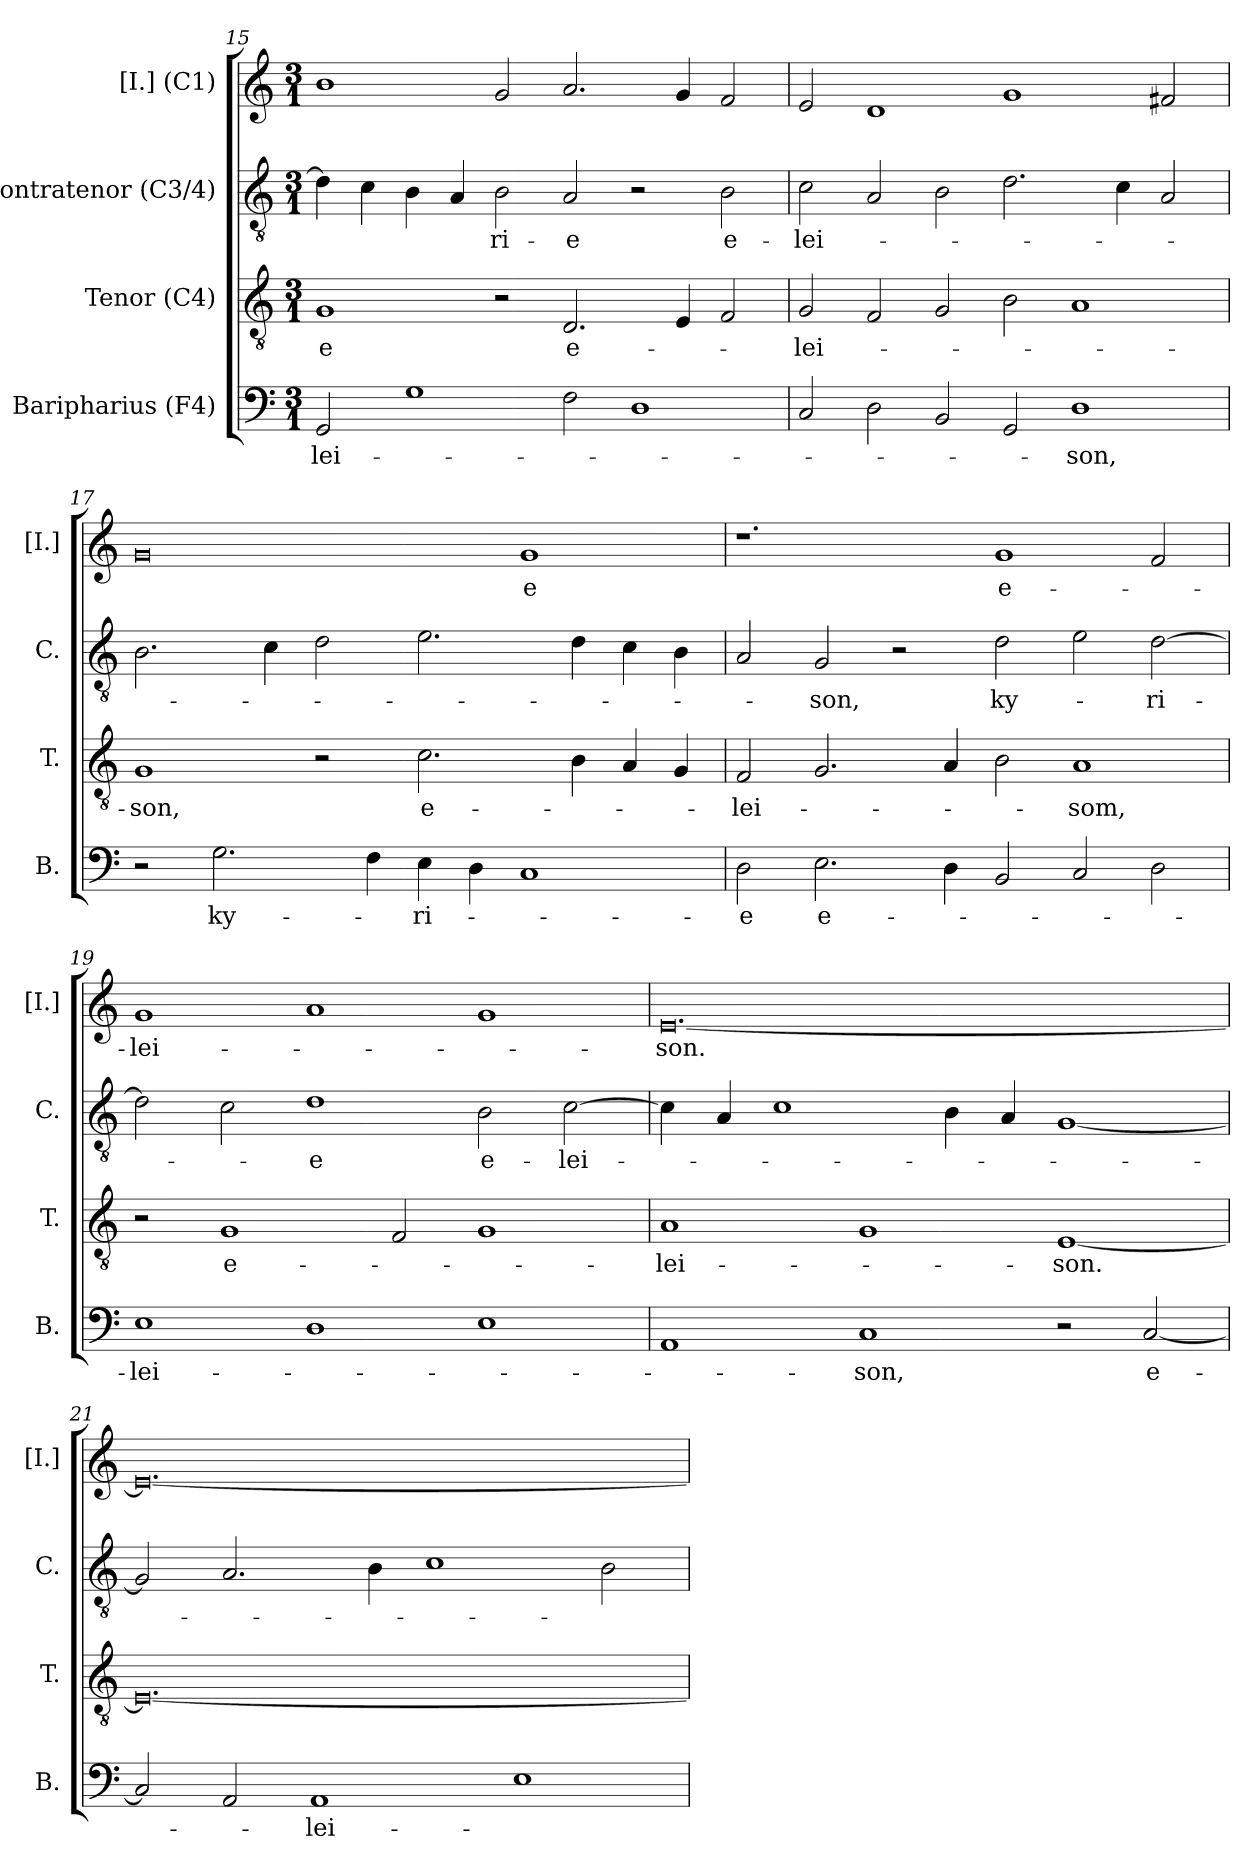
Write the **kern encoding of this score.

**kern	**text	**kern	**text	**kern	**text	**kern	**text
*part4	*part4	*part3	*part3	*part2	*part2	*part1	*part1
*staff4	*staff4	*staff3	*staff3	*staff2	*staff2	*staff1	*staff1
*I"Baripharius (F4)	*	*I"Tenor (C4)	*	*I"Contratenor (C3/4)	*	*I"[I.] (C1)	*
*I'B.	*	*I'T.	*	*I'C.	*	*I'[I.]	*
*clefF4	*	*clefGv2	*	*clefGv2	*	*clefG2	*
*	*	*ITrd7c12	*	*ITrd7c12	*	*	*
*k[]	*	*k[]	*	*k[]	*	*k[]	*
*C:	*	*C:	*	*C:	*	*C:	*
*M3/1	*	*M3/1	*	*M3/1	*	*M3/1	*
=15	=15	=15	=15	=15	=15	=15	=15
!	!LO:LY:b:color=#000000	!	!	!	!	!	!
!	!	!	!LO:LY:b:color=#000000	!	!	!	!
2GGi/	-lei-	1GGi	-e	4Di\]	.	1bi	.
.	.	.	.	4Ci\	.	.	.
1Gi	.	.	.	4BBi\	.	.	.
.	.	.	.	4AAi/	.	.	.
!	!	!	!	!	!LO:LY:b:color=#000000	!	!
.	.	2r	.	2BBi\	-ri-	2gi/	.
!	!	!	!LO:LY:b:color=#000000	!	!	!	!
!	!	!	!	!	!LO:LY:b:color=#000000	!	!
2Fi\	.	2.DDi/	e-	2AAi/	-e	2.ai/	.
1Di	.	.	.	2r	.	.	.
.	.	4EEi/	.	.	.	4gi/	.
!	!	!	!	!	!LO:LY:b:color=#000000	!	!
.	.	2FFi/	.	2BBi\	e-	2fi/	.
!!LO:PB:g=z
=16	=16	=16	=16	=16	=16	=16	=16
!	!	!	!LO:LY:b:color=#000000	!	!	!	!
!	!	!	!	!	!LO:LY:b:color=#000000	!	!
2Ci/	.	2GGi/	-lei-	2Ci\	-lei-	2ei/	.
2Di\	.	2FFi/	.	2AAi/	.	1di	.
2BBi/	.	2GGi/	.	2BBi\	.	.	.
2GGi/	.	2BBi\	.	2.Di\	.	1gi	.
!	!LO:LY:b:color=#000000	!	!	!	!	!	!
1Di	-son,	1AAi	.	.	.	.	.
.	.	.	.	4Ci\	.	.	.
.	.	.	.	2AAi/	.	2f#i/	.
=17	=17	=17	=17	=17	=17	=17	=17
!	!	!	!LO:LY:b:color=#000000	!	!	!	!
2r	.	1GGi	-son,	2.BBi\	.	0gi	.
!	!LO:LY:b:color=#000000	!	!	!	!	!	!
2.Gi\	ky-	.	.	.	.	.	.
.	.	.	.	4Ci\	.	.	.
.	.	2r	.	2Di\	.	.	.
4Fi\	.	.	.	.	.	.	.
!	!LO:LY:b:color=#000000	!	!	!	!	!	!
!	!	!	!LO:LY:b:color=#000000	!	!	!	!
4Ei\	-ri-	2.Ci\	e-	2.Ei\	.	.	.
4Di\	.	.	.	.	.	.	.
!	!	!	!	!	!	!	!LO:LY:b:color=#000000
1Ci	.	.	.	.	.	1gi	-e
.	.	4BBi\	.	4Di\	.	.	.
.	.	4AAi/	.	4Ci\	.	.	.
.	.	4GGi/	.	4BBi\	.	.	.
=18	=18	=18	=18	=18	=18	=18	=18
!	!LO:LY:b:color=#000000	!	!	!	!	!	!
!	!	!	!LO:LY:b:color=#000000	!	!	!	!
2Di\	-e	2FFi/	-lei-	2AAi/	.	1.r	.
!	!LO:LY:b:color=#000000	!	!	!	!	!	!
!	!	!	!	!	!LO:LY:b:color=#000000	!	!
2.Ei\	e-	2.GGi/	.	2GGi/	-son,	.	.
.	.	.	.	2r	.	.	.
4Di\	.	4AAi/	.	.	.	.	.
!	!	!	!	!	!LO:LY:b:color=#000000	!	!
!	!	!	!	!	!	!	!LO:LY:b:color=#000000
2BBi/	.	2BBi\	.	2Di\	ky-	1gi	e-
!	!	!	!LO:LY:b:color=#000000	!	!	!	!
2Ci/	.	1AAi	-som,	2Ei\	.	.	.
!	!	!	!	!	!LO:LY:b:color=#000000	!	!
2Di\	.	.	.	[2Di\	-ri-	2fi/	.
!!LO:LB:g=z
=19	=19	=19	=19	=19	=19	=19	=19
!	!LO:LY:b:color=#000000	!	!	!	!	!	!
!	!	!	!	!	!	!	!LO:LY:b:color=#000000
1Ei	-lei-	2r	.	2Di\]	.	1gi	-lei-
!	!	!	!LO:LY:b:color=#000000	!	!	!	!
.	.	1GGi	e-	2Ci\	.	.	.
!	!	!	!	!	!LO:LY:b:color=#000000	!	!
1Di	.	.	.	1Di	-e	1ai	.
.	.	2FFi/	.	.	.	.	.
!	!	!	!	!	!LO:LY:b:color=#000000	!	!
1Ei	.	1GGi	.	2BBi\	e-	1gi	.
!	!	!	!	!	!LO:LY:b:color=#000000	!	!
.	.	.	.	[2Ci\	-lei-	.	.
=20	=20	=20	=20	=20	=20	=20	=20
!	!	!	!LO:LY:b:color=#000000	!	!	!	!
!	!	!	!	!	!	!	!LO:LY:b:color=#000000
1AAi	.	1AAi	-lei-	4Ci\]	.	[0.ei	-son.
.	.	.	.	4AAi/	.	.	.
.	.	.	.	1Ci	.	.	.
!	!LO:LY:b:color=#000000	!	!	!	!	!	!
1Ci	-son,	1GGi	.	.	.	.	.
.	.	.	.	4BBi\	.	.	.
.	.	.	.	4AAi/	.	.	.
!	!	!	!LO:LY:b:color=#000000	!	!	!	!
2r	.	[1EEi	-son.	[1GGi	.	.	.
!	!LO:LY:b:color=#000000	!	!	!	!	!	!
[2Ci/	e-	.	.	.	.	.	.
!!LO:LB:g=z
=21	=21	=21	=21	=21	=21	=21	=21
2Ci/]	.	0.EEi_	.	2GGi/]	.	0.ei_	.
2AAi/	.	.	.	2.AAi/	.	.	.
!	!LO:LY:b:color=#000000	!	!	!	!	!	!
1AAi	-lei-	.	.	.	.	.	.
.	.	.	.	4BBi\	.	.	.
.	.	.	.	1Ci	.	.	.
1Ei	.	.	.	.	.	.	.
.	.	.	.	2BBi\	.	.	.
=	=	=	=	=	=	=	=
*-	*-	*-	*-	*-	*-	*-	*-
